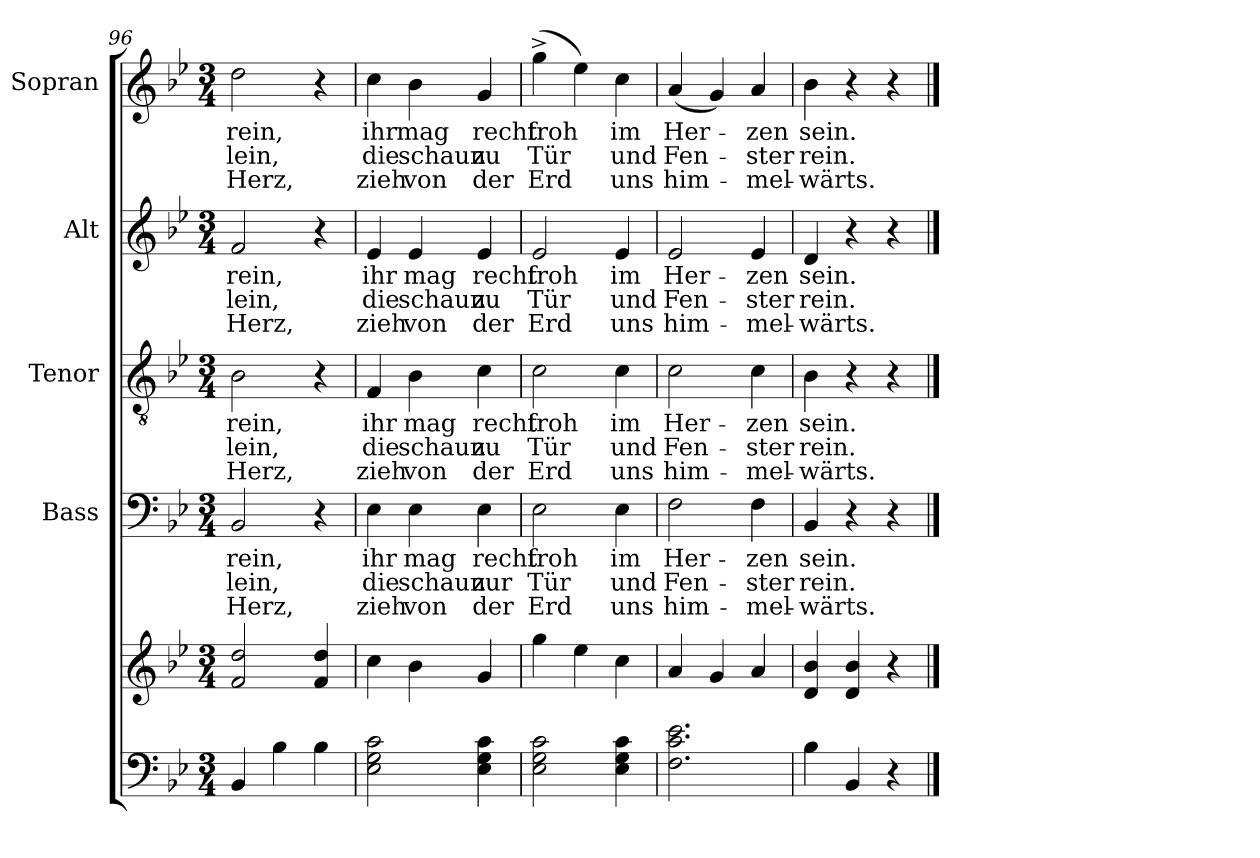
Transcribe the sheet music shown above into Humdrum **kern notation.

**kern	**kern	**kern	**text	**text	**text	**kern	**text	**text	**text	**kern	**text	**text	**text	**kern	**text	**text	**text
*part5	*part5	*part4	*part4	*part4	*part4	*part3	*part3	*part3	*part3	*part2	*part2	*part2	*part2	*part1	*part1	*part1	*part1
*staff6	*staff5	*staff4	*staff4	*staff4	*staff4	*staff3	*staff3	*staff3	*staff3	*staff2	*staff2	*staff2	*staff2	*staff1	*staff1	*staff1	*staff1
*	*	*I"Bass	*	*	*	*I"Tenor	*	*	*	*I"Alt	*	*	*	*I"Sopran	*	*	*
*	*	*I'B.	*	*	*	*I'T.	*	*	*	*I'A.	*	*	*	*I'S.	*	*	*
*clefF4	*clefG2	*clefF4	*	*	*	*clefGv2	*	*	*	*clefG2	*	*	*	*clefG2	*	*	*
*k[b-e-]	*k[b-e-]	*k[b-e-]	*	*	*	*k[b-e-]	*	*	*	*k[b-e-]	*	*	*	*k[b-e-]	*	*	*
*B-:	*B-:	*B-:	*	*	*	*B-:	*	*	*	*B-:	*	*	*	*B-:	*	*	*
*M3/4	*M3/4	*M3/4	*	*	*	*M3/4	*	*	*	*M3/4	*	*	*	*M3/4	*	*	*
=96	=96	=96	=96	=96	=96	=96	=96	=96	=96	=96	=96	=96	=96	=96	=96	=96	=96
!	!	!	!LO:LY:b	!LO:LY:b	!LO:LY:b	!	!LO:LY:b	!LO:LY:b	!LO:LY:b	!	!LO:LY:b	!LO:LY:b	!LO:LY:b	!	!LO:LY:b	!LO:LY:b	!LO:LY:b
4BB-/	2f/ 2dd/	2BB-/	rein,	-lein,	Herz,	2B-\	rein,	-lein,	Herz,	2f/	rein,	-lein,	Herz,	2dd\	rein,	-lein,	Herz,
4B-\	.	.	.	.	.	.	.	.	.	.	.	.	.	.	.	.	.
4B-\	4f/ 4dd/	4r	.	.	.	4r	.	.	.	4r	.	.	.	4r	.	.	.
=97	=97	=97	=97	=97	=97	=97	=97	=97	=97	=97	=97	=97	=97	=97	=97	=97	=97
!	!	!	!LO:LY:b	!LO:LY:b	!LO:LY:b	!	!LO:LY:b	!LO:LY:b	!LO:LY:b	!	!LO:LY:b	!LO:LY:b	!LO:LY:b	!	!LO:LY:b	!LO:LY:b	!LO:LY:b
2E-\ 2G\ 2c\	4cc\	4E-\	ihr	die	zieh	4F/	ihr	die	zieh	4e-/	ihr	die	zieh	4cc\	ihr	die	zieh
!	!	!	!LO:LY:b	!LO:LY:b	!LO:LY:b	!	!LO:LY:b	!LO:LY:b	!LO:LY:b	!	!LO:LY:b	!LO:LY:b	!LO:LY:b	!	!LO:LY:b	!LO:LY:b	!LO:LY:b
.	4b-\	4E-\	mag	schaun	von	4B-\	mag	schaun	von	4e-/	mag	schaun	von	4b-\	mag	schaun	von
!	!	!	!LO:LY:b	!LO:LY:b	!LO:LY:b	!	!LO:LY:b	!LO:LY:b	!LO:LY:b	!	!LO:LY:b	!LO:LY:b	!LO:LY:b	!	!LO:LY:b	!LO:LY:b	!LO:LY:b
4E-\ 4G\ 4c\	4g/	4E-\	recht	zur	der	4c\	recht	zu	der	4e-/	recht	zu	der	4g/	recht	zu	der
=98	=98	=98	=98	=98	=98	=98	=98	=98	=98	=98	=98	=98	=98	=98	=98	=98	=98
!	!	!	!LO:LY:b	!LO:LY:b	!LO:LY:b	!	!LO:LY:b	!LO:LY:b	!LO:LY:b	!	!LO:LY:b	!LO:LY:b	!LO:LY:b	!	!LO:LY:b	!LO:LY:b	!LO:LY:b
2E-\ 2G\ 2c\	4gg\	2E-\	froh	Tür	Erd	2c\	froh	Tür	Erd	2e-/	froh	Tür	Erd	(>4gg^>\	froh	Tür	Erd
.	4ee-\	.	.	.	.	.	.	.	.	.	.	.	.	4ee-\)	.	.	.
!	!	!	!LO:LY:b	!LO:LY:b	!LO:LY:b	!	!LO:LY:b	!LO:LY:b	!LO:LY:b	!	!LO:LY:b	!LO:LY:b	!LO:LY:b	!	!LO:LY:b	!LO:LY:b	!LO:LY:b
4E-\ 4G\ 4c\	4cc\	4E-\	im	und	uns	4c\	im	und	uns	4e-/	im	und	uns	4cc\	im	und	uns
=99	=99	=99	=99	=99	=99	=99	=99	=99	=99	=99	=99	=99	=99	=99	=99	=99	=99
!	!	!	!LO:LY:b	!LO:LY:b	!LO:LY:b	!	!LO:LY:b	!LO:LY:b	!LO:LY:b	!	!LO:LY:b	!LO:LY:b	!LO:LY:b	!	!LO:LY:b	!LO:LY:b	!LO:LY:b
2.F\ 2.c\ 2.e-\	4a/	2F\	Her-	Fen-	him-	2c\	Her-	Fen-	him-	2e-/	Her-	Fen-	him-	(<4a/	Her-	Fen-	him-
.	4g/	.	.	.	.	.	.	.	.	.	.	.	.	4g/)	.	.	.
!	!	!	!LO:LY:b	!LO:LY:b	!LO:LY:b	!	!LO:LY:b	!LO:LY:b	!LO:LY:b	!	!LO:LY:b	!LO:LY:b	!LO:LY:b	!	!LO:LY:b	!LO:LY:b	!LO:LY:b
.	4a/	4F\	-zen	-ster	-mel-	4c\	-zen	-ster	-mel-	4e-/	-zen	-ster	-mel-	4a/	-zen	-ster	-mel-
=100	=100	=100	=100	=100	=100	=100	=100	=100	=100	=100	=100	=100	=100	=100	=100	=100	=100
!	!	!	!LO:LY:b	!LO:LY:b	!LO:LY:b	!	!LO:LY:b	!LO:LY:b	!LO:LY:b	!	!LO:LY:b	!LO:LY:b	!LO:LY:b	!	!LO:LY:b	!LO:LY:b	!LO:LY:b
4B-\	4d/ 4b-/	4BB-/	sein.	rein.	-wärts.	4B-\	sein.	rein.	-wärts.	4d/	sein.	rein.	-wärts.	4b-\	sein.	rein.	-wärts.
4BB-/	4d/ 4b-/	4r	.	.	.	4r	.	.	.	4r	.	.	.	4r	.	.	.
4r	4r	4r	.	.	.	4r	.	.	.	4r	.	.	.	4r	.	.	.
==	==	==	==	==	==	==	==	==	==	==	==	==	==	==	==	==	==
*-	*-	*-	*-	*-	*-	*-	*-	*-	*-	*-	*-	*-	*-	*-	*-	*-	*-
